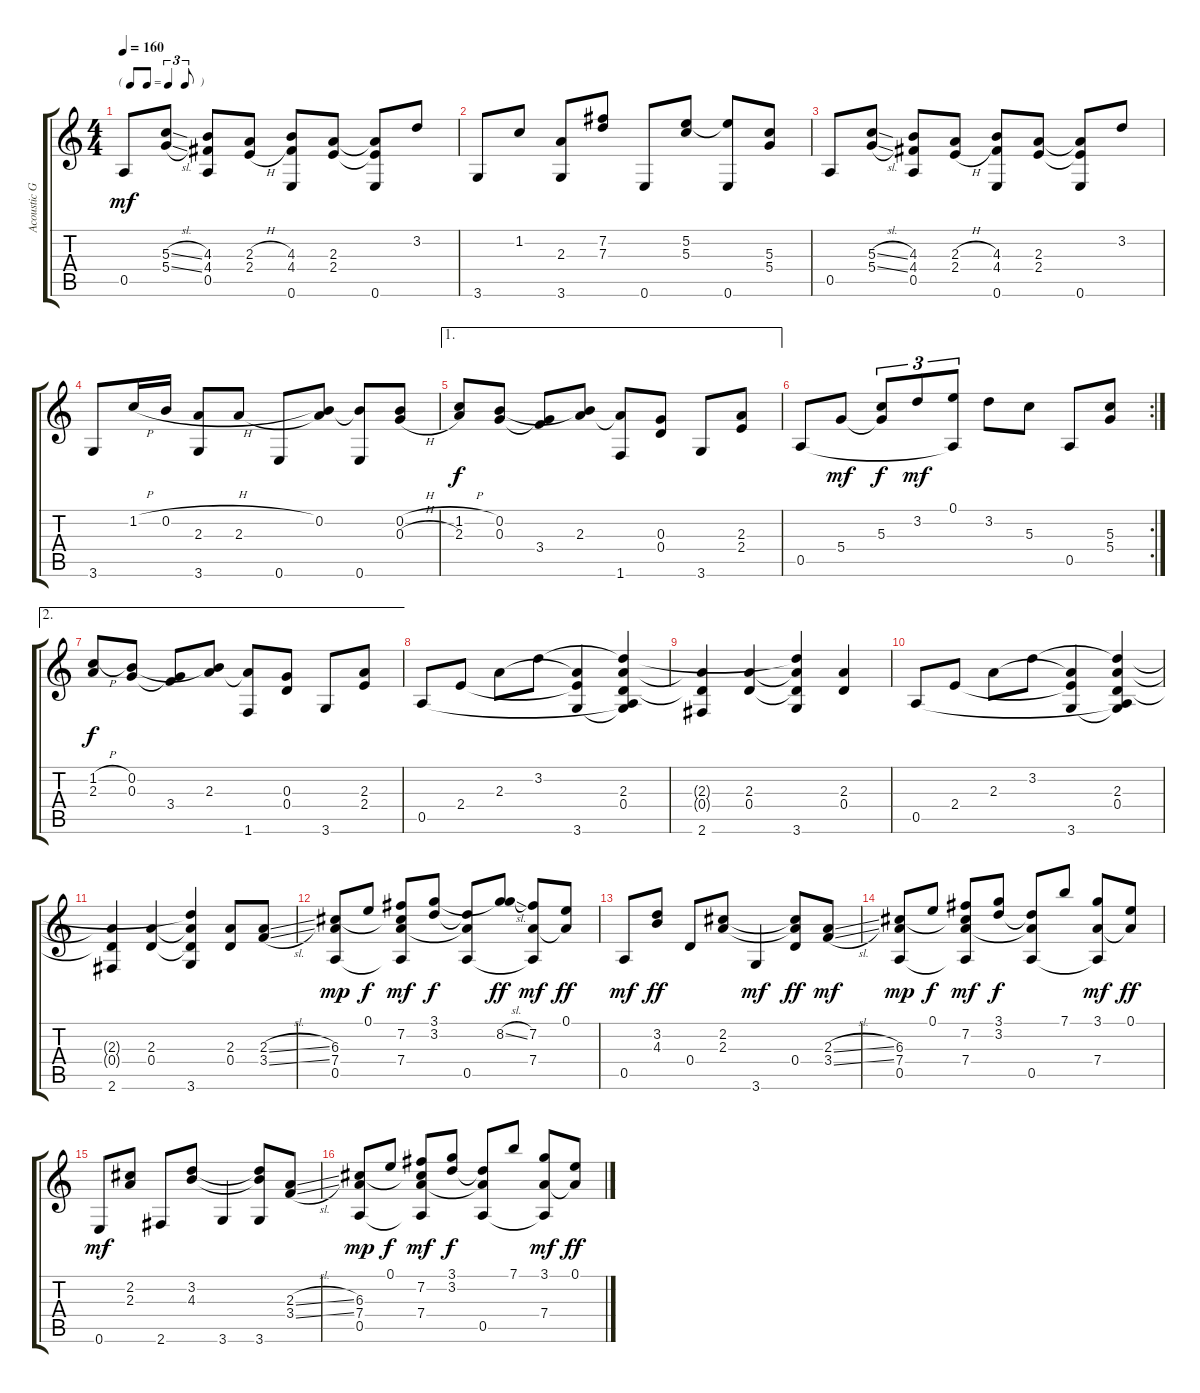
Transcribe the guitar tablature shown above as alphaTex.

\track ("Acoustic Guitar" "Acoustic G") {instrument acousticguitarsteel}
\staff {score tabs}
\tuning (E4 B3 G3 D3 A2 E2) {hide}
\ts (4 4)
\tf triplet8th
\tempo 160
\clef g2
\ks c
0.5.8{dy mf} (5.3{sl} 5.4{sl}).8 (4.3 4.4 0.5).8 (2.3{h} 2.4{h}).8 (4.3 4.4 0.6).8 (2.3 2.4).8 (2.3{t} 2.4{t} 0.6).8 3.2.8 |
3.6.8 1.2.8 (2.3 3.6).8 (7.2 7.3).8 0.6.8 (5.2 5.3).8 (5.2{t} 0.6).8 (5.3 5.4).8 |
0.5.8 (5.3{sl} 5.4{sl}).8 (4.3 4.4 0.5).8 (2.3{h} 2.4{h}).8 (4.3 4.4 0.6).8 (2.3 2.4).8 (2.3{t} 2.4{t} 0.6).8 3.2.8 |
3.6.8 1.2{h}.16 0.2{h}.16 (2.3 3.6).8 2.3.8 0.6.8 (0.2 2.3{t}).8 (0.2{t} 0.6).8 (0.2{h} 0.3{h}).8 |
\ae 1
(1.2{h} 2.3).8{dy f} (0.2 0.3).8 (0.3{t} 3.4).8 (0.2{t} 2.3).8 (2.3{t} 1.6).8 (0.3 0.4).8 3.6.8 (2.3 2.4).8 |
\rc 2
0.5.8 5.4.8{dy mf} (5.3 5.4{t}).8{tu (3 2) dy f} 3.2.8{tu (3 2) dy mf} (0.1 0.5{t}).8{tu (3 2)} 3.2.8 5.3.8 0.5.8 (5.3 5.4).8 |
\ae 2
(1.2{h} 2.3).8{dy f} (0.2 0.3).8 (0.3{t} 3.4).8 (0.2{t} 2.3).8 (2.3{t} 1.6).8 (0.3 0.4).8 3.6.8 (2.3 2.4).8 |
0.5.8 2.4.8 2.3.8 3.2.8 (2.3{t} 2.4{t} 3.6).4 (3.2{t} 2.3 0.4 0.5{t} 3.6{t}).4 |
(2.3{t} 0.4{t} 2.6).4 (2.3 0.4).4 (3.2{t} 2.3{t} 0.4{t} 3.6).4 (2.3 0.4).4 |
0.5.8 2.4.8 2.3.8 3.2.8 (2.3{t} 2.4{t} 3.6).4 (3.2{t} 2.3 0.4 0.5{t} 3.6{t}).4 |
(2.3{t} 0.4{t} 2.6).4 (2.3 0.4).4 (3.2{t} 2.3{t} 0.4{t} 3.6).4 (2.3 0.4).8 (2.3{sl} 3.4{sl}).8 |
(6.3 7.4 0.5).8{dy mp} 0.1.8{dy f} (7.2 6.3{t} 7.4 0.5{t}).8{dy mf} (3.1 3.2).8{dy f} (3.2{t} 7.4{t} 0.5).8 (3.1{t} 8.2{sl}).8{dy ff} (7.2 7.4 0.5{t}).8{dy mf} (0.1 7.4{t}).8{dy ff} |
0.5.8{dy mf} (3.2 4.3).8{dy ff} 0.4.8 (2.2 2.3).8 3.6.4{dy mf} (2.2{t} 2.3{t} 0.4).8{dy ff} (2.3{sl} 3.4{sl}).8{dy mf} |
(6.3 7.4 0.5).8{dy mp} 0.1.8{dy f} (7.2 6.3{t} 7.4 0.5{t}).8{dy mf} (3.1 3.2).8{dy f} (3.2{t} 7.4{t} 0.5).8 7.1.8 (3.1 7.4 0.5{t}).8{dy mf} (0.1 7.4{t}).8{dy ff} |
0.6.8{dy mf} (2.2 2.3).8 2.6.8 (3.2 4.3).8 3.6.4 (3.2{t} 4.3{t} 3.6).8 (2.3{sl} 3.4{sl}).8 |
(6.3 7.4 0.5).8{dy mp} 0.1.8{dy f} (7.2 6.3{t} 7.4 0.5{t}).8{dy mf} (3.1 3.2).8{dy f} (3.2{t} 7.4{t} 0.5).8 7.1.8 (3.1 7.4 0.5{t}).8{dy mf} (0.1 7.4{t}).8{dy ff}
